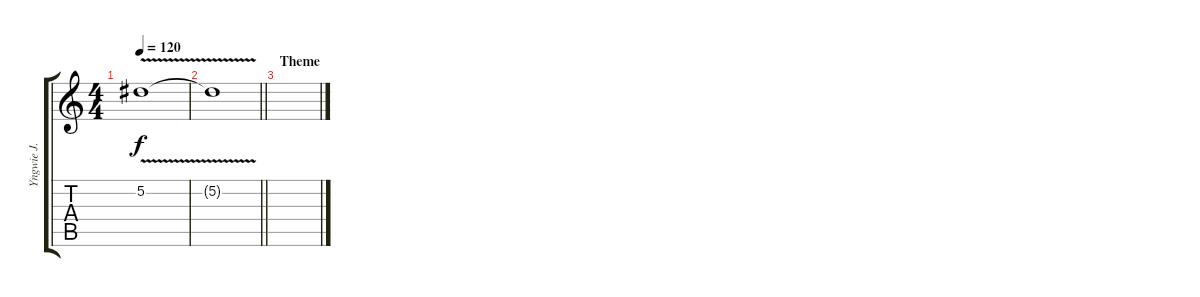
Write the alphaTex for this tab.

\track ("Yngwie J. Malmsteen" "Yngwie J. ") {instrument acousticguitarnylon}
\staff {score tabs}
\tuning (Eb4 Bb3 Gb3 Db3 Ab2 Eb2) {hide}
\ts (4 4)
\tempo 120
\clef g2
\ks c
5.2{v}.1{dy f} |
\barLineRight lightlight
5.2{t}.1 |
\section ("" "Theme")
